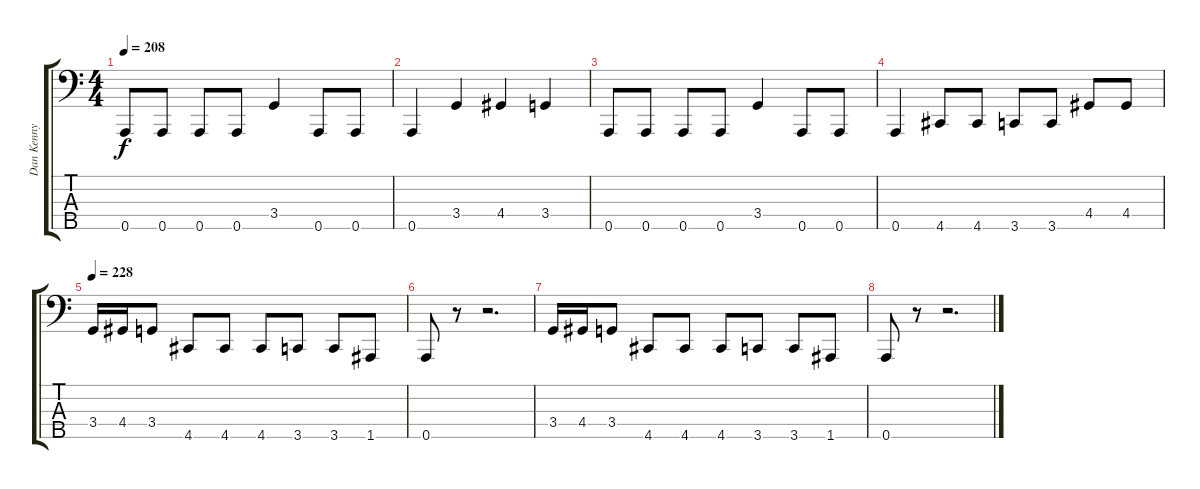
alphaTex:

\track ("Dan Kenny (Bass)" "Dan Kenny ") {instrument electricbasspick}
\staff {score tabs}
\tuning (G2 D2 A1 E1 A0) {hide}
\ts (4 4)
\tempo 208
\clef f4
\ks c
0.5.8{dy f} 0.5.8 0.5.8 0.5.8 3.4.4 0.5.8 0.5.8 |
0.5.4 3.4.4 4.4.4 3.4.4 |
0.5.8 0.5.8 0.5.8 0.5.8 3.4.4 0.5.8 0.5.8 |
0.5.4 4.5.8 4.5.8 3.5.8 3.5.8 4.4.8 4.4.8 |
\tempo 228
3.4.16 4.4.16 3.4.8 4.5.8 4.5.8 4.5.8 3.5.8 3.5.8 1.5.8 |
0.5.8 r.8 r.2{d} |
3.4.16 4.4.16 3.4.8 4.5.8 4.5.8 4.5.8 3.5.8 3.5.8 1.5.8 |
0.5.8 r.8 r.2{d}
